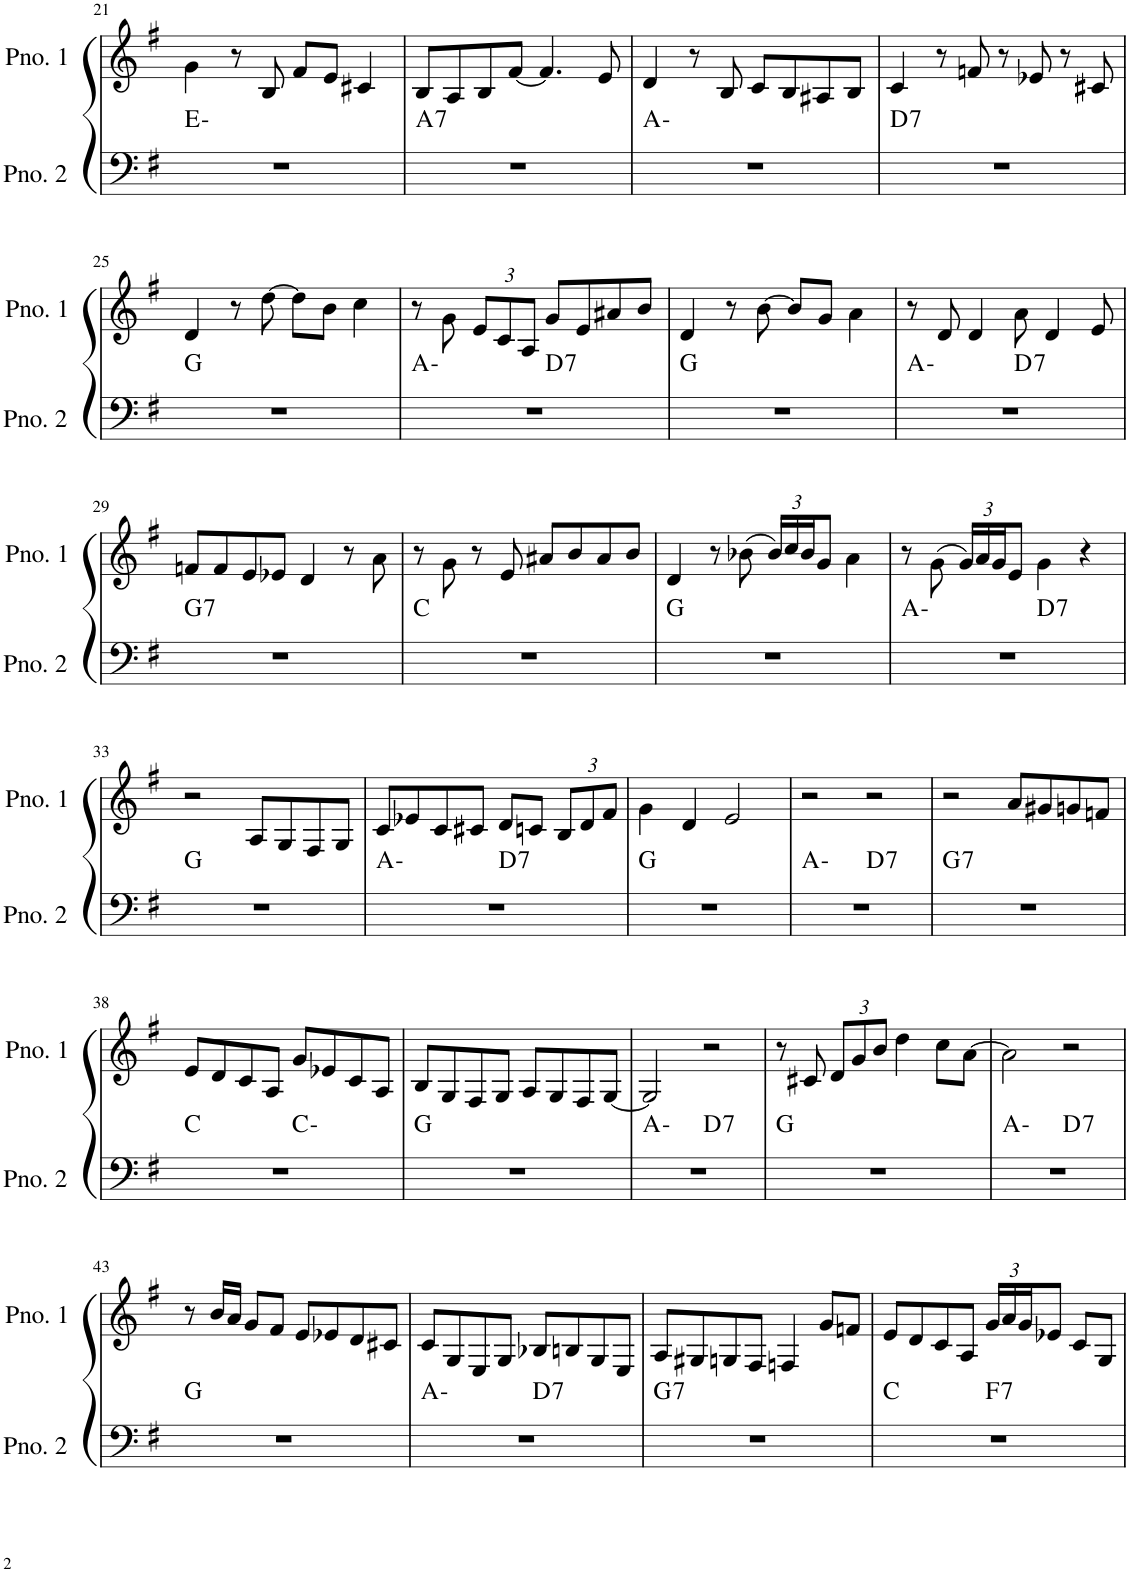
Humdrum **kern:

**kern	**harte	**kern
*part2	*part2	*part1
*staff2	*	*staff1
*I"ピアノ 2	*	*I"ピアノ 1
!!LO:PB:g=z
*clefF4	*	*clefG2
*k[f#]	*	*k[f#]
*M4/4	*	*M4/4
=21	=21	=21
1r	E:min	4g\
.	.	8r
.	.	8B/
.	.	8f#/L
.	.	8e/J
.	.	4c#X/
=22	=22	=22
!	!LO:H:kt=7	!
1r	A:7	8B/L
.	.	8A/
.	.	8B/
.	.	[8f#/J
.	.	4.f#/]
.	.	8e/
=23	=23	=23
1r	A:min	4d/
.	.	8r
.	.	8B/
.	.	8c/L
.	.	8B/
.	.	8A#X/
.	.	8B/J
=24	=24	=24
!	!LO:H:kt=7	!
1r	D:7	4c/
.	.	8r
.	.	8fn/
.	.	8r
.	.	8e-X/
.	.	8r
.	.	8c#X/
!!LO:LB:g=z
=25	=25	=25
1r	G:maj	4d/
.	.	8r
.	.	[8dd\
.	.	8dd\L]
.	.	8b\J
.	.	4cc\
=26	=26	=26
*^	*	*
1r	2ryy	A:min	8r
.	.	.	8g\
*	*	*	*Xbrackettup
.	.	.	12e/L
.	.	.	12c/
.	.	.	12A/J
!	!	!LO:H:kt=7	!
.	2ryy	D:7	8g/L
.	.	.	8e/
.	.	.	8a#X/
.	.	.	8b/J
*v	*v	*	*
=27	=27	=27
1r	G:maj	4d/
.	.	8r
.	.	[8b\
.	.	8b/L]
.	.	8g/J
.	.	4a\
=28	=28	=28
*^	*	*
1r	2ryy	A:min	8r
.	.	.	8d/
.	.	.	4d/
!	!	!LO:H:kt=7	!
.	2ryy	D:7	8a\
.	.	.	4d/
.	.	.	8e/
!!LO:LB:g=z
=29	=29	=29	=29
!	!	!LO:H:kt=7	!
*v	*v	*	*
1r	G:7	8fn/L
.	.	8f/
.	.	8e/
.	.	8e-X/J
.	.	4d/
.	.	8r
.	.	8a\
=30	=30	=30
1r	C:maj	8r
.	.	8g\
.	.	8r
.	.	8e/
.	.	8a#X/L
.	.	8b/
.	.	8a#/
.	.	8b/J
=31	=31	=31
1r	G:maj	4d/
.	.	8r
.	.	(8b-X\
.	.	24b-/LL)
.	.	24cc/
.	.	24b-/J
.	.	8g/J
.	.	4a\
=32	=32	=32
*^	*	*
1r	2ryy	A:min	8r
.	.	.	(8g\
.	.	.	24g/LL)
.	.	.	24a/
.	.	.	24g/J
.	.	.	8e/J
!	!	!LO:H:kt=7	!
.	2ryy	D:7	4g\
.	.	.	4r
*v	*v	*	*
!!LO:LB:g=z
=33	=33	=33
1r	G:maj	2r
.	.	8A/L
.	.	8G/
.	.	8F#/
.	.	8G/J
=34	=34	=34
*^	*	*
1r	2ryy	A:min	8c/L
.	.	.	8e-X/
.	.	.	8c/
.	.	.	8c#X/J
!	!	!LO:H:kt=7	!
.	2ryy	D:7	8d/L
.	.	.	8cn/J
.	.	.	12B/L
.	.	.	12d/
.	.	.	12f#/J
*v	*v	*	*
=35	=35	=35
1r	G:maj	4g\
.	.	4d/
.	.	2e/
=36	=36	=36
*^	*	*
1r	2ryy	A:min	2r
!	!	!LO:H:kt=7	!
.	2ryy	D:7	2r
=37	=37	=37	=37
!	!	!LO:H:kt=7	!
*v	*v	*	*
1r	G:7	2r
.	.	8a/L
.	.	8g#X/
.	.	8gn/
.	.	8fn/J
!!LO:LB:g=z
=38	=38	=38
*^	*	*
1r	2ryy	C:maj	8e/L
.	.	.	8d/
.	.	.	8c/
.	.	.	8A/J
.	2ryy	C:min	8g/L
.	.	.	8e-X/
.	.	.	8c/
.	.	.	8A/J
*v	*v	*	*
=39	=39	=39
1r	G:maj	8B/L
.	.	8G/
.	.	8F#/
.	.	8G/J
.	.	8A/L
.	.	8G/
.	.	8F#/
.	.	[8G/J
=40	=40	=40
*^	*	*
1r	2ryy	A:min	2G/]
!	!	!LO:H:kt=7	!
.	2ryy	D:7	2r
*v	*v	*	*
=41	=41	=41
1r	G:maj	8r
.	.	8c#X/
.	.	12d/L
.	.	12g/
.	.	12b/J
.	.	4dd\
.	.	8cc\L
.	.	[8a\J
=42	=42	=42
*^	*	*
1r	2ryy	A:min	2a\]
!	!	!LO:H:kt=7	!
.	2ryy	D:7	2r
*v	*v	*	*
!!LO:LB:g=z
=43	=43	=43
1r	G:maj	8r
.	.	16b/LL
.	.	16a/JJ
.	.	8g/L
.	.	8f#/J
.	.	8e/L
.	.	8e-X/
.	.	8d/
.	.	8c#X/J
=44	=44	=44
*^	*	*
1r	2ryy	A:min	8c/L
.	.	.	8G/
.	.	.	8E/
.	.	.	8G/J
!	!	!LO:H:kt=7	!
.	2ryy	D:7	8B-X/L
.	.	.	8Bn/
.	.	.	8G/
.	.	.	8E/J
=45	=45	=45	=45
!	!	!LO:H:kt=7	!
*v	*v	*	*
1r	G:7	8A/L
.	.	8G#X/
.	.	8Gn/
.	.	8F#/J
.	.	4Fn/
.	.	8g/L
.	.	8fn/J
=46	=46	=46
*^	*	*
1r	2ryy	C:maj	8e/L
.	.	.	8d/
.	.	.	8c/
.	.	.	8A/J
!	!	!LO:H:kt=7	!
.	2ryy	F:7	24g/LL
.	.	.	24a/
.	.	.	24g/J
.	.	.	8e-X/J
.	.	.	8c/L
.	.	.	8G/J
*v	*v	*	*
=	=	=
*-	*-	*-
